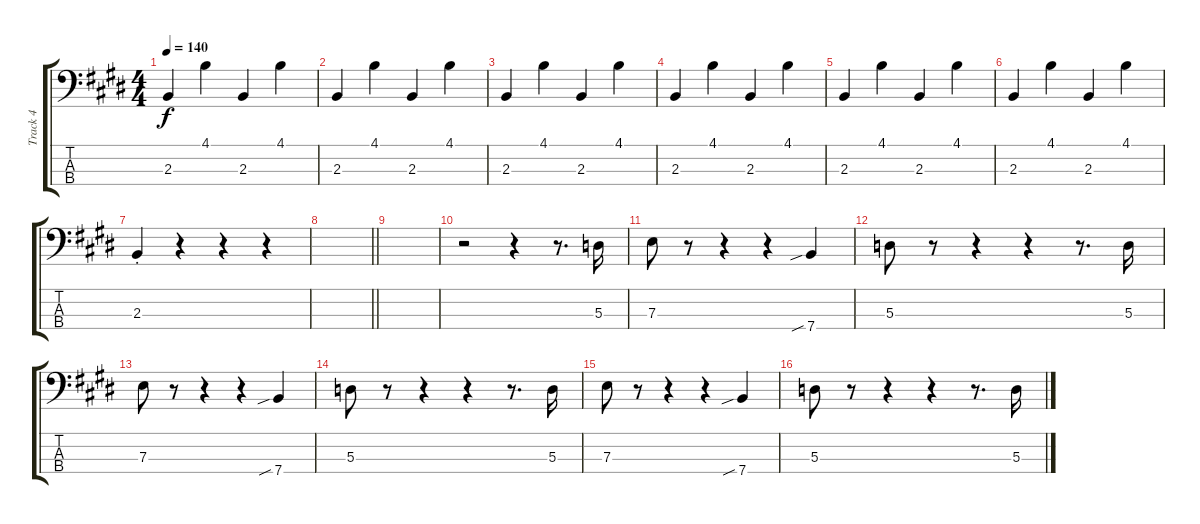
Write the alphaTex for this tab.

\track ("Track 4" "Track 4") {instrument electricbassfinger}
\staff {score tabs}
\tuning (G2 D2 A1 E1) {hide}
\ts (4 4)
\tempo 140
\clef f4
\ks e
2.3.4{dy f} 4.1.4 2.3.4 4.1.4 |
2.3.4 4.1.4 2.3.4 4.1.4 |
2.3.4 4.1.4 2.3.4 4.1.4 |
2.3.4 4.1.4 2.3.4 4.1.4 |
2.3.4 4.1.4 2.3.4 4.1.4 |
2.3.4 4.1.4 2.3.4 4.1.4 |
2.3{st}.4 r.4 r.4 r.4 |
\barLineRight lightlight
|
|
r.2 r.4 r.8{d} 5.3.16 |
7.3.8 r.8 r.4 r.4 7.4{sib}.4 |
5.3.8 r.8 r.4 r.4 r.8{d} 5.3.16 |
7.3.8 r.8 r.4 r.4 7.4{sib}.4 |
5.3.8 r.8 r.4 r.4 r.8{d} 5.3.16 |
7.3.8 r.8 r.4 r.4 7.4{sib}.4 |
5.3.8 r.8 r.4 r.4 r.8{d} 5.3.16
